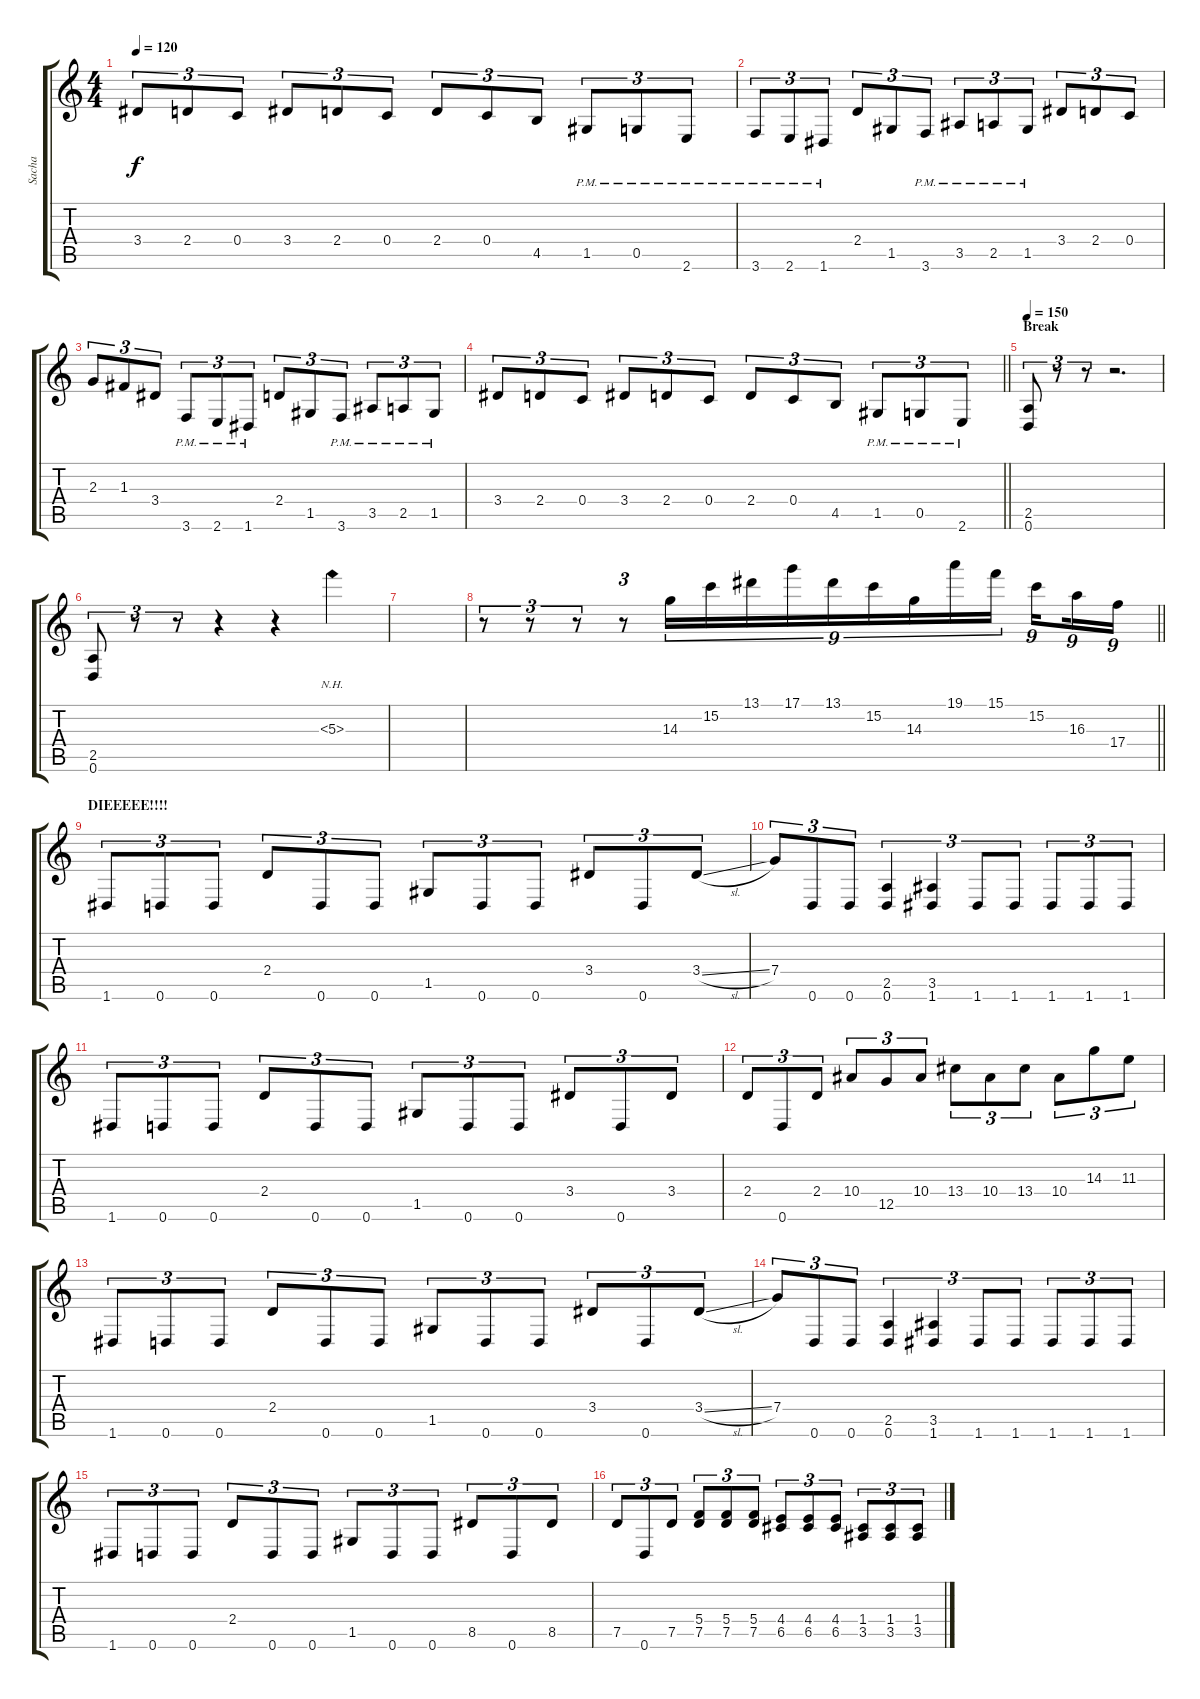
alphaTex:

\track ("Sacha" "Sacha") {instrument distortionguitar}
\staff {score tabs}
\tuning (D4 A3 F3 C3 G2 D2) {hide}
\ts (4 4)
\tempo 120
\clef g2
\ks c
3.4.8{tu (3 2) dy f} 2.4.8{tu (3 2)} 0.4.8{tu (3 2)} 3.4.8{tu (3 2)} 2.4.8{tu (3 2)} 0.4.8{tu (3 2)} 2.4.8{tu (3 2)} 0.4.8{tu (3 2)} 4.5.8{tu (3 2)} 1.5{pm}.8{tu (3 2)} 0.5{pm}.8{tu (3 2)} 2.6{pm}.8{tu (3 2)} |
3.6{pm}.8{tu (3 2)} 2.6{pm}.8{tu (3 2)} 1.6{pm}.8{tu (3 2)} 2.4.8{tu (3 2)} 1.5.8{tu (3 2)} 3.6{pm}.8{tu (3 2)} 3.5{pm}.8{tu (3 2)} 2.5{pm}.8{tu (3 2)} 1.5{pm}.8{tu (3 2)} 3.4.8{tu (3 2)} 2.4.8{tu (3 2)} 0.4.8{tu (3 2)} |
2.3.8{tu (3 2)} 1.3.8{tu (3 2)} 3.4.8{tu (3 2)} 3.6{pm}.8{tu (3 2)} 2.6{pm}.8{tu (3 2)} 1.6{pm}.8{tu (3 2)} 2.4.8{tu (3 2)} 1.5.8{tu (3 2)} 3.6{pm}.8{tu (3 2)} 3.5{pm}.8{tu (3 2)} 2.5{pm}.8{tu (3 2)} 1.5{pm}.8{tu (3 2)} |
\barLineRight lightlight
3.4.8{tu (3 2)} 2.4.8{tu (3 2)} 0.4.8{tu (3 2)} 3.4.8{tu (3 2)} 2.4.8{tu (3 2)} 0.4.8{tu (3 2)} 2.4.8{tu (3 2)} 0.4.8{tu (3 2)} 4.5.8{tu (3 2)} 1.5{pm}.8{tu (3 2)} 0.5{pm}.8{tu (3 2)} 2.6{pm}.8{tu (3 2)} |
\section ("" "Break")
\tempo 150
(2.5 0.6).8{tu (3 2)} r.8{tu (3 2)} r.8{tu (3 2)} r.2{d} |
(2.5 0.6).8{tu (3 2)} r.8{tu (3 2)} r.8{tu (3 2)} r.4 r.4 5.3{nh}.4 |
|
\barLineRight lightlight
r.8{tu (3 2)} r.8{tu (3 2)} r.8{tu (3 2)} r.8{tu (3 2)} 14.3.16{tu (9 8)} 15.2.16{tu (9 8)} 13.1.16{tu (9 8)} 17.1.16{tu (9 8)} 13.1.16{tu (9 8)} 15.2.16{tu (9 8)} 14.3.16{tu (9 8)} 19.1.16{tu (9 8)} 15.1.16{tu (9 8)} 15.2.16{tu (9 8) beam splitsecondary} 16.3.16{tu (9 8)} 17.4.16{tu (9 8)} |
\section ("" "DIEEEEE!!!!")
1.6.8{tu (3 2)} 0.6.8{tu (3 2)} 0.6.8{tu (3 2)} 2.4.8{tu (3 2)} 0.6.8{tu (3 2)} 0.6.8{tu (3 2)} 1.5.8{tu (3 2)} 0.6.8{tu (3 2)} 0.6.8{tu (3 2)} 3.4.8{tu (3 2)} 0.6.8{tu (3 2)} 3.4{sl}.8{tu (3 2)} |
7.4.8{tu (3 2)} 0.6.8{tu (3 2)} 0.6.8{tu (3 2)} (2.5 0.6).4{tu (3 2)} (3.5 1.6).4{tu (3 2)} 1.6.8{tu (3 2)} 1.6.8{tu (3 2)} 1.6.8{tu (3 2)} 1.6.8{tu (3 2)} 1.6.8{tu (3 2)} |
1.6.8{tu (3 2)} 0.6.8{tu (3 2)} 0.6.8{tu (3 2)} 2.4.8{tu (3 2)} 0.6.8{tu (3 2)} 0.6.8{tu (3 2)} 1.5.8{tu (3 2)} 0.6.8{tu (3 2)} 0.6.8{tu (3 2)} 3.4.8{tu (3 2)} 0.6.8{tu (3 2)} 3.4.8{tu (3 2)} |
2.4.8{tu (3 2)} 0.6.8{tu (3 2)} 2.4.8{tu (3 2)} 10.4.8{tu (3 2)} 12.5.8{tu (3 2)} 10.4.8{tu (3 2)} 13.4.8{tu (3 2)} 10.4.8{tu (3 2)} 13.4.8{tu (3 2)} 10.4.8{tu (3 2)} 14.3.8{tu (3 2)} 11.3.8{tu (3 2)} |
1.6.8{tu (3 2)} 0.6.8{tu (3 2)} 0.6.8{tu (3 2)} 2.4.8{tu (3 2)} 0.6.8{tu (3 2)} 0.6.8{tu (3 2)} 1.5.8{tu (3 2)} 0.6.8{tu (3 2)} 0.6.8{tu (3 2)} 3.4.8{tu (3 2)} 0.6.8{tu (3 2)} 3.4{sl}.8{tu (3 2)} |
7.4.8{tu (3 2)} 0.6.8{tu (3 2)} 0.6.8{tu (3 2)} (2.5 0.6).4{tu (3 2)} (3.5 1.6).4{tu (3 2)} 1.6.8{tu (3 2)} 1.6.8{tu (3 2)} 1.6.8{tu (3 2)} 1.6.8{tu (3 2)} 1.6.8{tu (3 2)} |
1.6.8{tu (3 2)} 0.6.8{tu (3 2)} 0.6.8{tu (3 2)} 2.4.8{tu (3 2)} 0.6.8{tu (3 2)} 0.6.8{tu (3 2)} 1.5.8{tu (3 2)} 0.6.8{tu (3 2)} 0.6.8{tu (3 2)} 8.5.8{tu (3 2)} 0.6.8{tu (3 2)} 8.5.8{tu (3 2)} |
7.5.8{tu (3 2)} 0.6.8{tu (3 2)} 7.5.8{tu (3 2)} (5.4 7.5).8{tu (3 2)} (5.4 7.5).8{tu (3 2)} (5.4 7.5).8{tu (3 2)} (4.4 6.5).8{tu (3 2)} (4.4 6.5).8{tu (3 2)} (4.4 6.5).8{tu (3 2)} (1.4 3.5).8{tu (3 2)} (1.4 3.5).8{tu (3 2)} (1.4 3.5).8{tu (3 2)}
